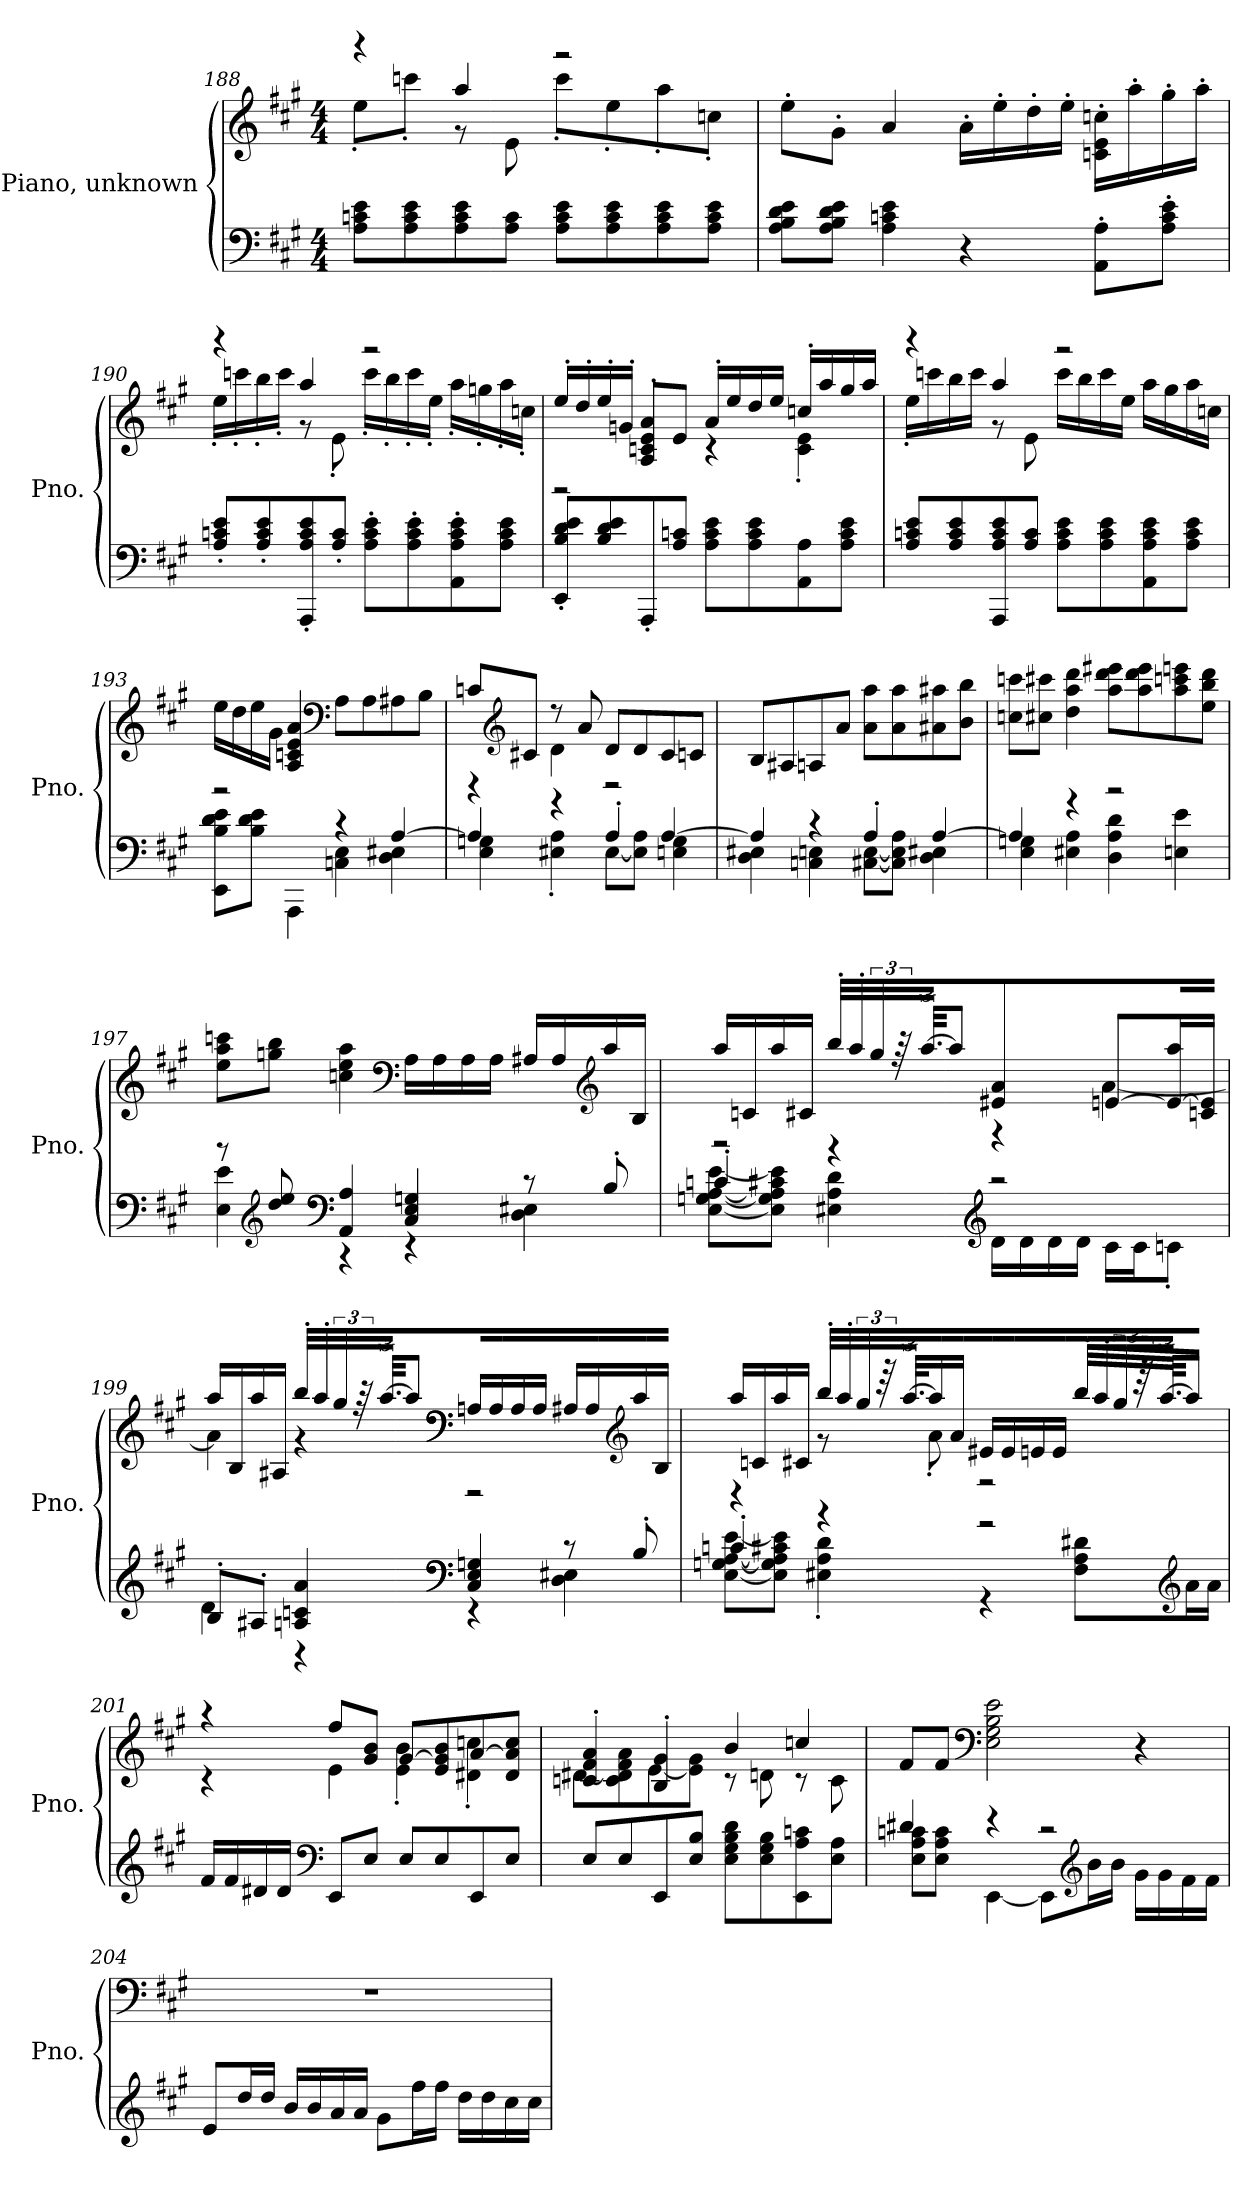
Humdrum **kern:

**kern	**kern
*part1	*part1
*staff2	*staff1
*I"Piano, unknown	*
*I'Pno.	*
*clefF4	*clefG2
*k[f#c#g#]	*k[f#c#g#]
*M4/4	*M4/4
=188	=188
*	*^
8A\ 8cn\ 8e\L	4r	8ee'\L
8A\ 8c\ 8e\	.	8cccn'\J
8A\ 8c\ 8e\	4aa/	8r
8A\ 8c\J	.	8e\
8A\ 8c\ 8e\L	2r	8ccc'\L
8A\ 8c\ 8e\	.	8ee'\
8A\ 8c\ 8e\	.	8aa'\
8A\ 8c\ 8e\J	.	8ccn'\J
*	*v	*v
!!LO:LB:g=z
=189	=189
8A\ 8B\ 8d\ 8e\L	8ee'\L
8A\ 8B\ 8d\ 8e\J	8g#'\J
4A\ 4cn\ 4e\	4a/
4r	16a'\LL
.	16ee'\
.	16dd'\
.	16ee'\JJ
8AA\' 8A\'L	16cn\' 16e\' 16ccn\'LL
.	16aa'\
8A\' 8c\' 8e\'J	16gg#'\
.	16aa'\JJ
=190	=190
*	*^
8A/' 8cn/' 8e/'L	4r	16ee'\LL
.	.	16cccn'\
8A/' 8c/' 8e/'	.	16bb'\
.	.	16ccc'\JJ
8AAA/' 8A/' 8c/' 8e/'	4aa/	8r
8A/' 8c/'J	.	8e'\
8A\' 8c\' 8e\'L	2r	16ccc'\LL
.	.	16bb'\
8A\' 8c\' 8e\'	.	16ccc'\
.	.	16ee'\JJ
8AA\' 8A\' 8c\' 8e\'	.	16aa'\LL
.	.	16ggn'\
8A\ 8c\ 8e\J	.	16aa'\
.	.	16ccn'\JJ
!!LO:LB:g=z	!!
=191	=191	=191
8EE/' 8B/' 8d/' 8e/'L	16ee'/LL	2r
.	16dd'/	.
8B/ 8d/ 8e/	16ee'/	.
.	16gn'/JJ	.
8AAA'/	8A/' 8cn/' 8e/' 8a/'L	.
8A/ 8cn/J	8e/J	.
8A\ 8c\ 8e\L	16a'/LL	4r
.	16ee/	.
8A\ 8c\ 8e\	16dd/	.
.	16ee/JJ	.
8AA\ 8A\	16ccn'/LL	4c\' 4e\'
.	16aa/	.
8A\ 8c\ 8e\J	16gg#/	.
.	16aa/JJ	.
=192	=192	=192
8A/ 8cn/ 8e/L	4r	16ee'\LL
.	.	16cccn\
8A/ 8c/ 8e/	.	16bb\
.	.	16ccc\JJ
8AAA/ 8A/ 8c/ 8e/	4aa/	8r
8A/ 8c/J	.	8e\
8A\ 8c\ 8e\L	2r	16ccc\LL
.	.	16bb\
8A\ 8c\ 8e\	.	16ccc\
.	.	16ee\JJ
8AA\ 8A\ 8c\ 8e\	.	16aa\LL
.	.	16gg#\
8A\ 8c\ 8e\J	.	16aa\
.	.	16ccn\JJ
*	*v	*v
!!LO:LB:g=z
=193	=193
*^	*
2r	8EE\ 8B\ 8d\ 8e\L	16ee\LL
.	.	16dd\
.	8B\ 8d\ 8e\J	16ee\
.	.	16g#\JJ
.	4AAA\	4A/ 4cn/ 4e/ 4a/
*	*	*clefF4
4r	4Cn\ 4E\	8A\L
.	.	8A\
[4A/	4D\ 4E#X\	8A#X\
.	.	8B\J
=194	=194	=194
*	*	*^
4A/]	4E\ 4Gn\	8cn/L	4r
*	*	*clefG2	*
.	.	8c#X/J	.
4r	4E#X\' 4A\'	8r	4d\
.	.	8a/	.
4A'/	[8E#\L	8d/L	2r
.	8E#\] 8A\J	8d/	.
[4A/	4En\ 4G\	8c#/	.
.	.	8cn/J	.
*	*	*v	*v
=195	=195	=195
4A/]	4D\ 4E#X\	8B/L
.	.	8A#X/
4r	4Cn\ 4En\	8An/
.	.	8a/J
4A'/	[8C#X\ [8E\L	8a\ 8aa\L
.	8C#\] 8E\] 8A\J	8a\ 8aa\
[4A/	4D\ 4E#X\	8a#X\ 8aa#X\
.	.	8b\ 8bb\J
!!LO:PB:g=z
=196	=196	=196
4A/]	4E\ 4Gn\	8ccn\ 8cccn\L
.	.	8cc#X\ 8ccc#X\J
4r	4E#X\ 4A\	4dd\ 4aa\ 4ddd\
2r	4D\ 4A\ 4d\	8aa\ 8ddd\ 8eee#X\L
.	.	8aa\ 8ddd\ 8eee#\
.	4En\ 4e\	8aa\ 8cccn\ 8eeen\
.	.	8ee\ 8bb\ 8ddd\J
=197	=197	=197
8r	4E\ 4e\	8ee\ 8aa\ 8cccn\L
*clefG2	*	*
8dd/ 8ee/	.	8ggn\ 8bb\J
*clefF4	*	*
4AA/ 4A/	4r	4ccn\ 4ee\ 4aa\
*	*	*clefF4
4C#/ 4E/ 4Gn/	4r	16A\LL
.	.	16A\
.	.	16A\
.	.	16A\JJ
8r	4D\ 4E#X\	16A#X/LL
.	.	16A#/
*	*	*clefG2
8B'/	.	16aa/
.	.	16B/JJ
!!LO:LB:g=z
=198	=198	=198
*	*	*^
4cn'/	[8E\ [8Gn\ [8A\ [8e\L	16aa/LL	2r
.	.	16cn/	.
.	8E\] 8G\] 8A\] 8c#X\ 8e\]J	16aa/	.
.	.	16c#X/JJ	.
4r	4E#X\ 4A\ 4d\	32bb'/LLL	.
.	.	32aa'/	.
.	.	48gg#/JJJ	.
.	.	96r	.
.	.	[48.aa/KKL	.
.	.	8aa/J]	.
*clefG2	*	*	*
2r	16d\LL	4e#X/ 4a/	4r
.	16d\	.	.
.	16d\	.	.
.	16d\JJ	.	.
.	16c#\LL	[8en/L	[4a\
.	16c#\J	.	.
.	8cn'\J	16e/_ 16aa/L	.
.	.	16cn/ 16e/]JJ	.
!!LO:LB:g=z	!!
=199	=199	=199	=199
8B'/L	4d\	16aa/LL	4a\]
.	.	16B/	.
8A#X'/J	.	16aa/	.
.	.	16A#X/JJ	.
4An/ 4cn/ 4a/	4r	32bb'/LLL	4r
.	.	32aa'/	.
.	.	48gg#/JJJ	.
.	.	96r	.
.	.	[48.aa/KKL	.
.	.	8aa/J]	.
*clefF4	*	*clefF4	*
4C#/ 4E/ 4Gn/	4r	16An/LL	2r
.	.	16A/	.
.	.	16A/	.
.	.	16A/JJ	.
8r	4D\ 4E#X\	16A#X/LL	.
.	.	16A#/	.
*	*	*clefG2	*
8B'/	.	16aa/	.
.	.	16B/JJ	.
!!LO:LB:g=z	!!
=200	=200	=200	=200
4cn'/	[8E\ [8Gn\ [8A\ [8e\L	16aa/LL	4r
.	.	16cn/	.
.	8E\] 8G\] 8A\] 8c#X\ 8e\]J	16aa/	.
.	.	16c#X/JJ	.
4r	4E#X\' 4A\' 4d\'	32bb'/LLL	8r
.	.	32aa'/	.
.	.	48gg#/JJJ	.
.	.	96r	.
.	.	[48.aa/KLL	.
.	.	16aa/]	8a'\
.	.	16a/JJ	.
2r	4r	16e#X/LL	2r
.	.	16e#/	.
.	.	16en/	.
.	.	16e/JJ	.
.	8F#\ 8A\ 8d#X\L	32bb'/LLL	.
.	.	32aa'/	.
.	.	48gg#/JJJ	.
.	.	96r	.
.	.	[48.aa/KKL	.
*clefG2	*	*	*
.	16a\L	8aa/J]	.
.	16a\JJ	.	.
*v	*v	*	*
!!LO:LB:g=z	!!
=201	=201	=201
16f#/LL	4r	4r
16f#/	.	.
16d#X/	.	.
16d#/JJ	.	.
*clefF4	*	*
8EE/L	8ff#/L	4e\
8E/J	8g#/ 8b/J	.
8E/L	[8g#/L	4e\' 4b\'
8E/	8e/ 8g#/] 8b/	.
8EE/	[8a/	4d#X\' 4ccn\'
8E/J	8d#/ 8a/] 8cc/J	.
=202	=202	=202
8E/L	4cn/' 4f#/' 4a/'	[8d#X\L
8E/	.	8c\ 8d#\] 8f#\ 8a\
8EE/	4B/' 4g#/'	[8e\
8E/ 8B/J	.	8e\] 8g#\J
8E\ 8G#\ 8B\ 8d\L	4b/	8r
8E\ 8G#\ 8B\	.	8dn\
8EE\ 8A\ 8cn\	4ccn/	8r
8E\ 8A\J	.	8c\
*	*v	*v
!!LO:LB:g=z
=203	=203
*^	*
4d#X/	8E\ 8A\ 8cn\L	8f#/L
.	8E\ 8A\ 8c\J	8f#/J
*	*	*clefF4
4r	[4EE\	2E\ 2G#\ 2B\ 2e\
2r	8EE\L]	.
*clefG2	*	*
.	16b\L	.
.	16b\JJ	.
.	16g#\LL	4r
.	16g#\	.
.	16f#\	.
.	16f#\JJ	.
*v	*v	*
=204	=204
8e/L	1r
16dd/L	.
16dd/JJ	.
16b/LL	.
16b/	.
16a/	.
16a/JJ	.
8g#\L	.
16ff#\L	.
16ff#\JJ	.
16dd\LL	.
16dd\	.
16cc#\	.
16cc#\JJ	.
=	=
*-	*-
